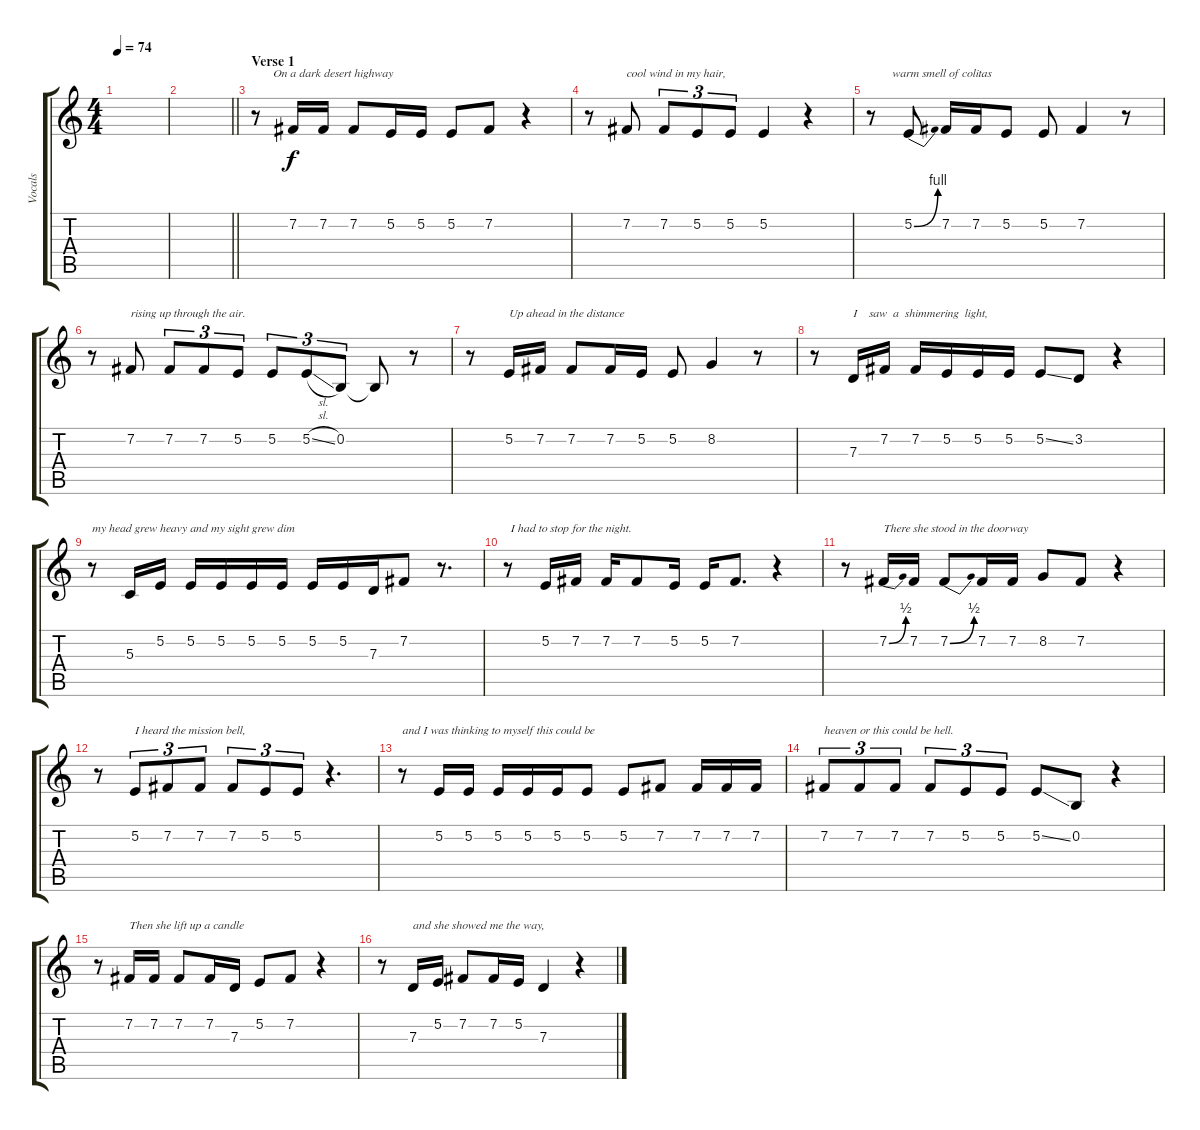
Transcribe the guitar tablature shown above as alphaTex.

\track ("Vocals" "Vocals") {instrument lead3calliope}
\staff {score tabs}
\tuning (E4 B3 G3 D3 A2 E2) {hide}
\ts (4 4)
\tempo 74
\clef g2
\ks c
|
\barLineRight lightlight
|
\section ("" "Verse 1")
r.8{txt "      On a dark desert highway"} 7.2.16 7.2.16 7.2.8 5.2.16 5.2.16 5.2.8 7.2.8 r.4 |
r.8 7.2.8{txt "cool wind in my hair,"} 7.2.8{tu (3 2)} 5.2.8{tu (3 2)} 5.2.8{tu (3 2)} 5.2.4 r.4 |
r.8{txt "       warm smell of colitas"} 5.2{be (bend 0 0 60 4)}.8 7.2.16 7.2.16 5.2.8 5.2.8 7.2.4 r.8 |
r.8 7.2.8{txt "rising up through the air."} 7.2.8{tu (3 2)} 7.2.8{tu (3 2)} 5.2.8{tu (3 2)} 5.2.8{tu (3 2)} 5.2{sl}.8{tu (3 2)} 0.2.8{tu (3 2)} 0.2{t}.8 r.8 |
r.8 5.2.16{txt "Up ahead in the distance"} 7.2.16 7.2.8 7.2.16 5.2.16 5.2.8 8.2.4 r.8 |
r.8 7.3.16{txt "I    saw  a  shimmering  light,"} 7.2.16 7.2.16 5.2.16 5.2.16 5.2.16 5.2{ss}.8 3.2.8 r.4 |
r.8{txt "my head grew heavy and my sight grew dim"} 5.3.16 5.2.16 5.2.16 5.2.16 5.2.16 5.2.16 5.2.16 5.2.16 7.3.16 7.2.8 r.8{d} |
r.8{txt " I had to stop for the night."} 5.2.16 7.2.16 7.2.16 7.2.8 5.2.16 5.2.16 7.2.8{d} r.4 |
r.8 7.2{be (bend 0 0 60 2)}.16{txt "There she stood in the doorway"} 7.2.16 7.2{be (bend 0 0 60 2)}.8 7.2.16 7.2.16 8.2.8 7.2.8 r.4 |
r.8 5.2.8{tu (3 2) txt "I heard the mission bell,"} 7.2.8{tu (3 2)} 7.2.8{tu (3 2)} 7.2.8{tu (3 2)} 5.2.8{tu (3 2)} 5.2.8{tu (3 2)} r.4{d} |
r.8{txt "and I was thinking to myself this could be"} 5.2.16 5.2.16 5.2.16 5.2.16 5.2.16 5.2.8 5.2.8 7.2.8 7.2.16 7.2.16 7.2.16 |
7.2.8{tu (3 2) txt "heaven or this could be hell."} 7.2.8{tu (3 2)} 7.2.8{tu (3 2)} 7.2.8{tu (3 2)} 5.2.8{tu (3 2)} 5.2.8{tu (3 2)} 5.2{ss}.8 0.2.8 r.4 |
r.8 7.2.16{txt "Then she lift up a candle"} 7.2.16 7.2.8 7.2.16 7.3.16 5.2.8 7.2.8 r.4 |
r.8 7.3.16{txt "and she showed me the way,"} 5.2.16 7.2.8 7.2.16 5.2.16 7.3.4 r.4
